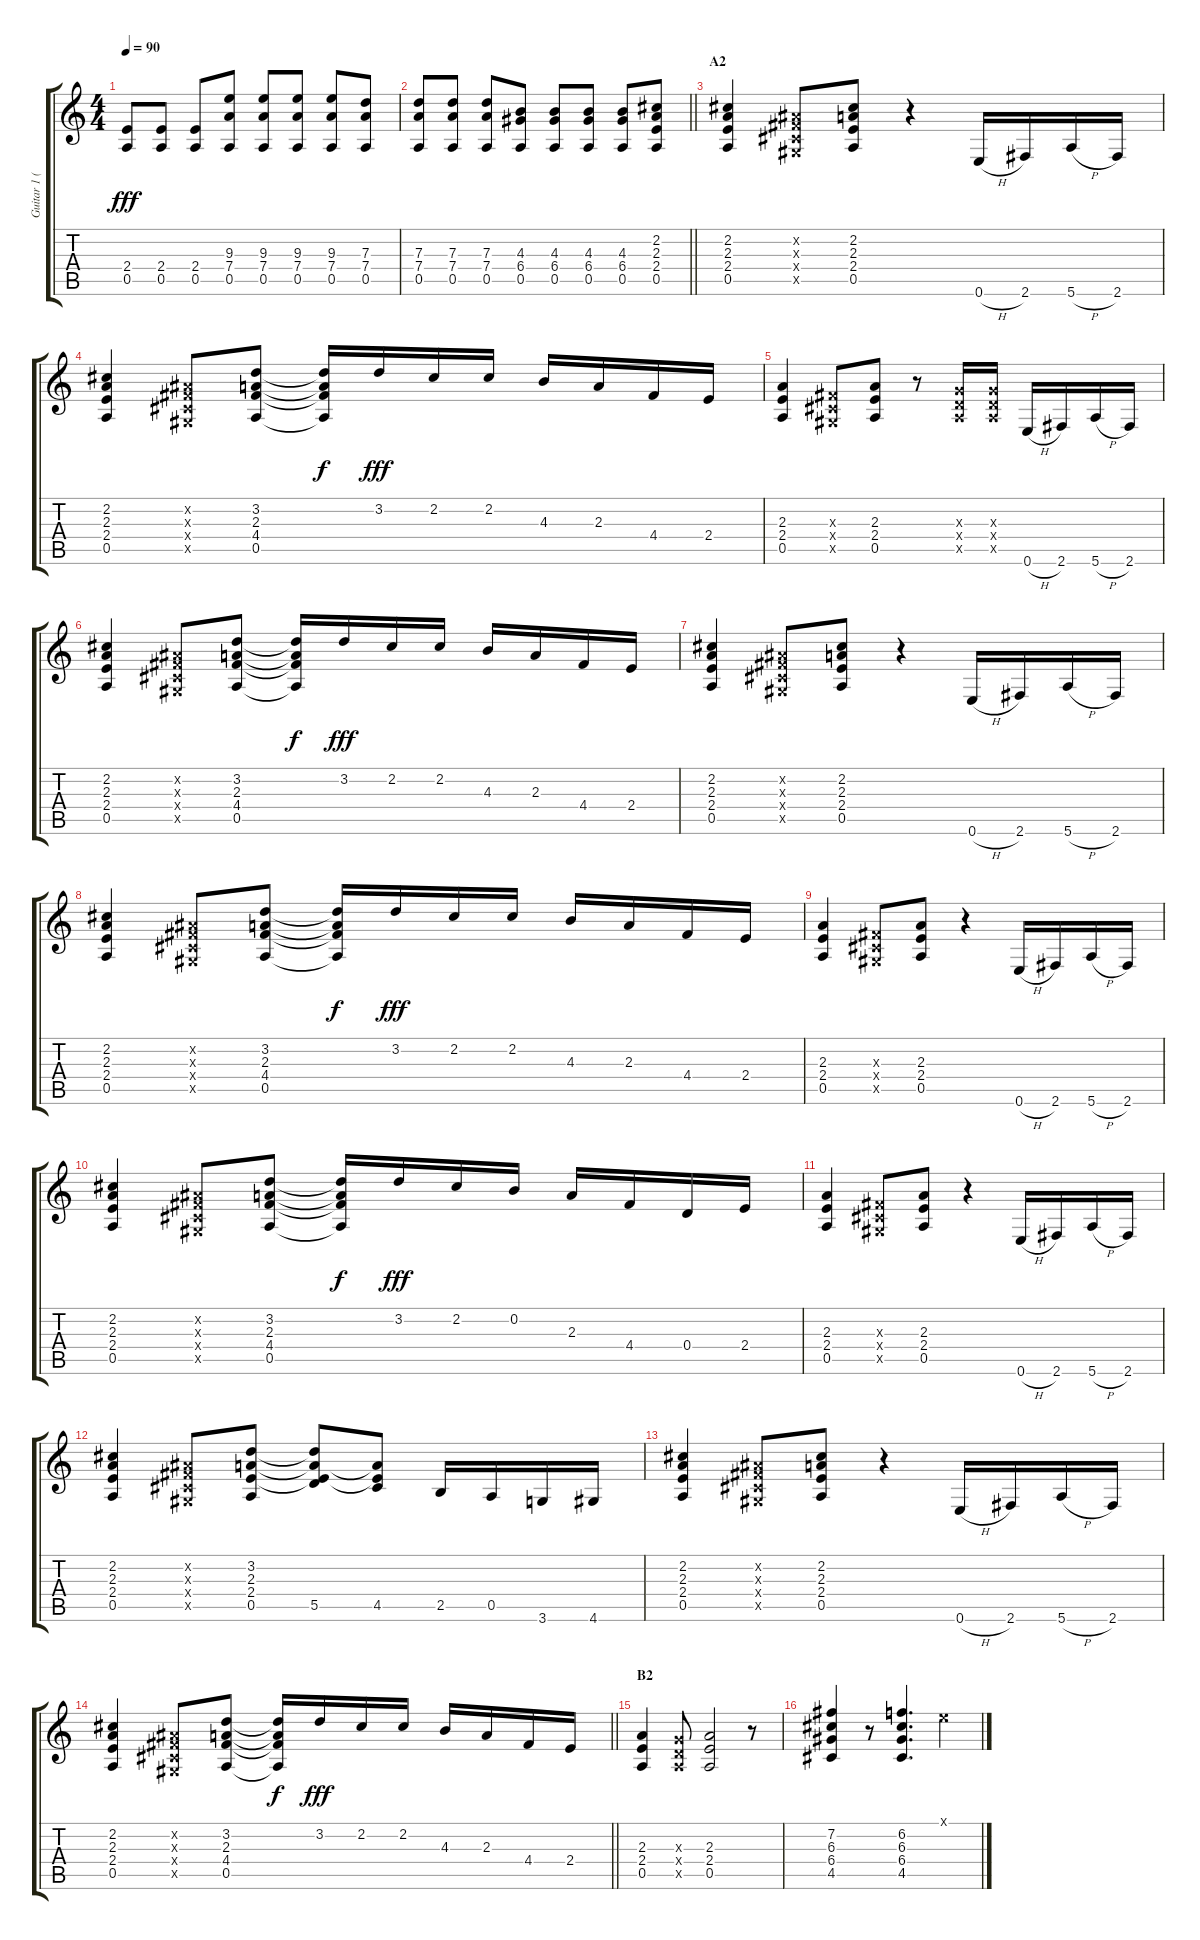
\track ("Guitar 1 (Rhythm)" "Guitar 1 (") {instrument distortionguitar}
\staff {score tabs}
\tuning (E4 B3 G3 D3 A2 E2) {hide}
\ts (4 4)
\tempo 90
\clef g2
\ks c
(2.4 0.5).8{dy fff} (2.4 0.5).8 (2.4 0.5).8 (9.3 7.4 0.5).8 (9.3 7.4 0.5).8 (9.3 7.4 0.5).8 (9.3 7.4 0.5).8 (7.3 7.4 0.5).8 |
\barLineRight lightlight
(7.3 7.4 0.5).8 (7.3 7.4 0.5).8 (7.3 7.4 0.5).8 (4.3 6.4 0.5).8 (4.3 6.4 0.5).8 (4.3 6.4 0.5).8 (4.3 6.4 0.5).8 (2.2 2.3 2.4 0.5).8 |
\section ("" "A2")
(2.2 2.3 2.4 0.5).4 (-1.2{x} -1.3{x} -1.4{x} -1.5{x}).8 (2.2 2.3 2.4 0.5).8 r.4 0.6{h}.16 2.6.16 5.6{h}.16 2.6.16 |
(2.2 2.3 2.4 0.5).4 (-1.2{x} -1.3{x} -1.4{x} -1.5{x}).8 (3.2 2.3 4.4 0.5).8 (3.2{t} 2.3{t} 4.4{t} 0.5{t}).16{dy f} 3.2.16{dy fff} 2.2.16 2.2.16 4.3.16 2.3.16 4.4.16 2.4.16 |
(2.3 2.4 0.5).4 (-1.3{x} -1.4{x} -1.5{x}).8 (2.3 2.4 0.5).8 r.8 (0.3{x} 0.4{x} 0.5{x}).16 (0.3{x} 0.4{x} 0.5{x}).16 0.6{h}.16 2.6.16 5.6{h}.16 2.6.16 |
(2.2 2.3 2.4 0.5).4 (-1.2{x} -1.3{x} -1.4{x} -1.5{x}).8 (3.2 2.3 4.4 0.5).8 (3.2{t} 2.3{t} 4.4{t} 0.5{t}).16{dy f} 3.2.16{dy fff} 2.2.16 2.2.16 4.3.16 2.3.16 4.4.16 2.4.16 |
(2.2 2.3 2.4 0.5).4 (-1.2{x} -1.3{x} -1.4{x} -1.5{x}).8 (2.2 2.3 2.4 0.5).8 r.4 0.6{h}.16 2.6.16 5.6{h}.16 2.6.16 |
(2.2 2.3 2.4 0.5).4 (-1.2{x} -1.3{x} -1.4{x} -1.5{x}).8 (3.2 2.3 4.4 0.5).8 (3.2{t} 2.3{t} 4.4{t} 0.5{t}).16{dy f} 3.2.16{dy fff} 2.2.16 2.2.16 4.3.16 2.3.16 4.4.16 2.4.16 |
(2.3 2.4 0.5).4 (-1.3{x} -1.4{x} -1.5{x}).8 (2.3 2.4 0.5).8 r.4 0.6{h}.16 2.6.16 5.6{h}.16 2.6.16 |
(2.2 2.3 2.4 0.5).4 (-1.2{x} -1.3{x} -1.4{x} -1.5{x}).8 (3.2 2.3 4.4 0.5).8 (3.2{t} 2.3{t} 4.4{t} 0.5{t}).16{dy f} 3.2.16{dy fff} 2.2.16 0.2.16 2.3.16 4.4.16 0.4.16 2.4.16 |
(2.3 2.4 0.5).4 (-1.3{x} -1.4{x} -1.5{x}).8 (2.3 2.4 0.5).8 r.4 0.6{h}.16 2.6.16 5.6{h}.16 2.6.16 |
(2.2 2.3 2.4 0.5).4 (-1.2{x} -1.3{x} -1.4{x} -1.5{x}).8 (3.2 2.3 2.4 0.5).8 (3.2{t} 2.3{t} 2.4{t} 5.5).8 (2.3{t} 2.4{t} 4.5).8 2.5.16 0.5.16 3.6.16 4.6.16 |
(2.2 2.3 2.4 0.5).4 (-1.2{x} -1.3{x} -1.4{x} -1.5{x}).8 (2.2 2.3 2.4 0.5).8 r.4 0.6{h}.16 2.6.16 5.6{h}.16 2.6.16 |
\barLineRight lightlight
(2.2 2.3 2.4 0.5).4 (-1.2{x} -1.3{x} -1.4{x} -1.5{x}).8 (3.2 2.3 4.4 0.5).8 (3.2{t} 2.3{t} 4.4{t} 0.5{t}).16{dy f} 3.2.16{dy fff} 2.2.16 2.2.16 4.3.16 2.3.16 4.4.16 2.4.16 |
\section ("" "B2")
(2.3 2.4 0.5).4 (0.3{x} 0.4{x} 0.5{x}).8 (2.3 2.4 0.5).2 r.8 |
(7.2 6.3 6.4 4.5).4 r.8 (6.2 6.3 6.4 4.5).4{d} 0.1{x}.4
